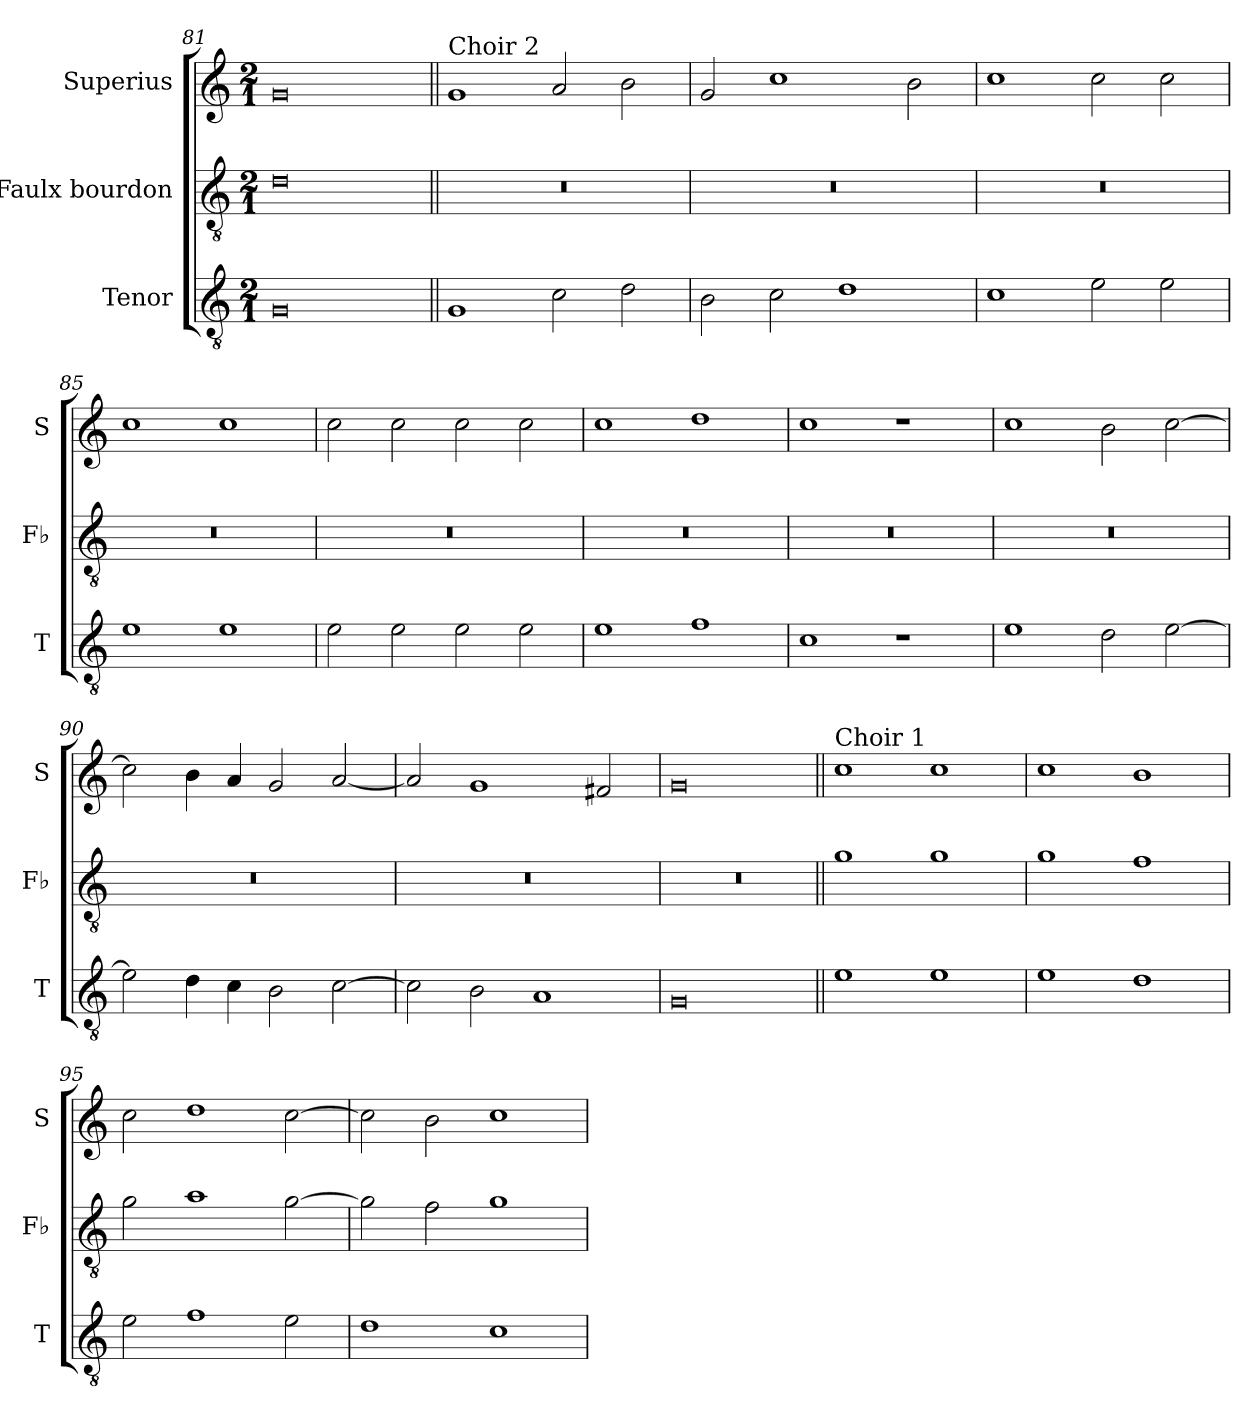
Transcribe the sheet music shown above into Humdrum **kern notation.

**kern	**kern	**kern
*part3	*part2	*part1
*staff3	*staff2	*staff1
*I"Tenor	*I"Faulx bourdon	*I"Superius
*I'T	*I'Fb	*I'S
*clefGv2	*clefGv2	*clefG2
*k[]	*k[]	*k[]
*M2/1	*M2/1	*M2/1
=81	=81	=81
0G	0d	0g
=82||	=82||	=82||
!	!	!LO:TX:a:t=Choir 2
1G	0r	1g
2c\	.	2a/
2d\	.	2b\
=83	=83	=83
2B\	0r	2g/
2c\	.	1cc
1d	.	.
.	.	2b\
=84	=84	=84
1c	0r	1cc
2e\	.	2cc\
2e\	.	2cc\
=85	=85	=85
1e	0r	1cc
1e	.	1cc
=86	=86	=86
2e\	0r	2cc\
2e\	.	2cc\
2e\	.	2cc\
2e\	.	2cc\
=87	=87	=87
1e	0r	1cc
1f	.	1dd
=88	=88	=88
1c	0r	1cc
1r	.	1r
=89	=89	=89
1e	0r	1cc
2d\	.	2b\
[2e\	.	[2cc\
=90	=90	=90
2e\]	0r	2cc\]
4d\	.	4b\
4c\	.	4a/
2B\	.	2g/
[2c\	.	[2a/
=91	=91	=91
2c\]	0r	2a/]
2B\	.	1g
1A	.	.
.	.	2f#X/
=92	=92	=92
0G	0r	0g
=93||	=93||	=93||
!	!	!LO:TX:a:t=Choir 1
1e	1g	1cc
1e	1g	1cc
=94	=94	=94
1e	1g	1cc
1d	1f	1b
=95	=95	=95
2e\	2g\	2cc\
1f	1a	1dd
2e\	[2g\	[2cc\
=96	=96	=96
1d	2g\]	2cc\]
.	2f\	2b\
1c	1g	1cc
=	=	=
*-	*-	*-
